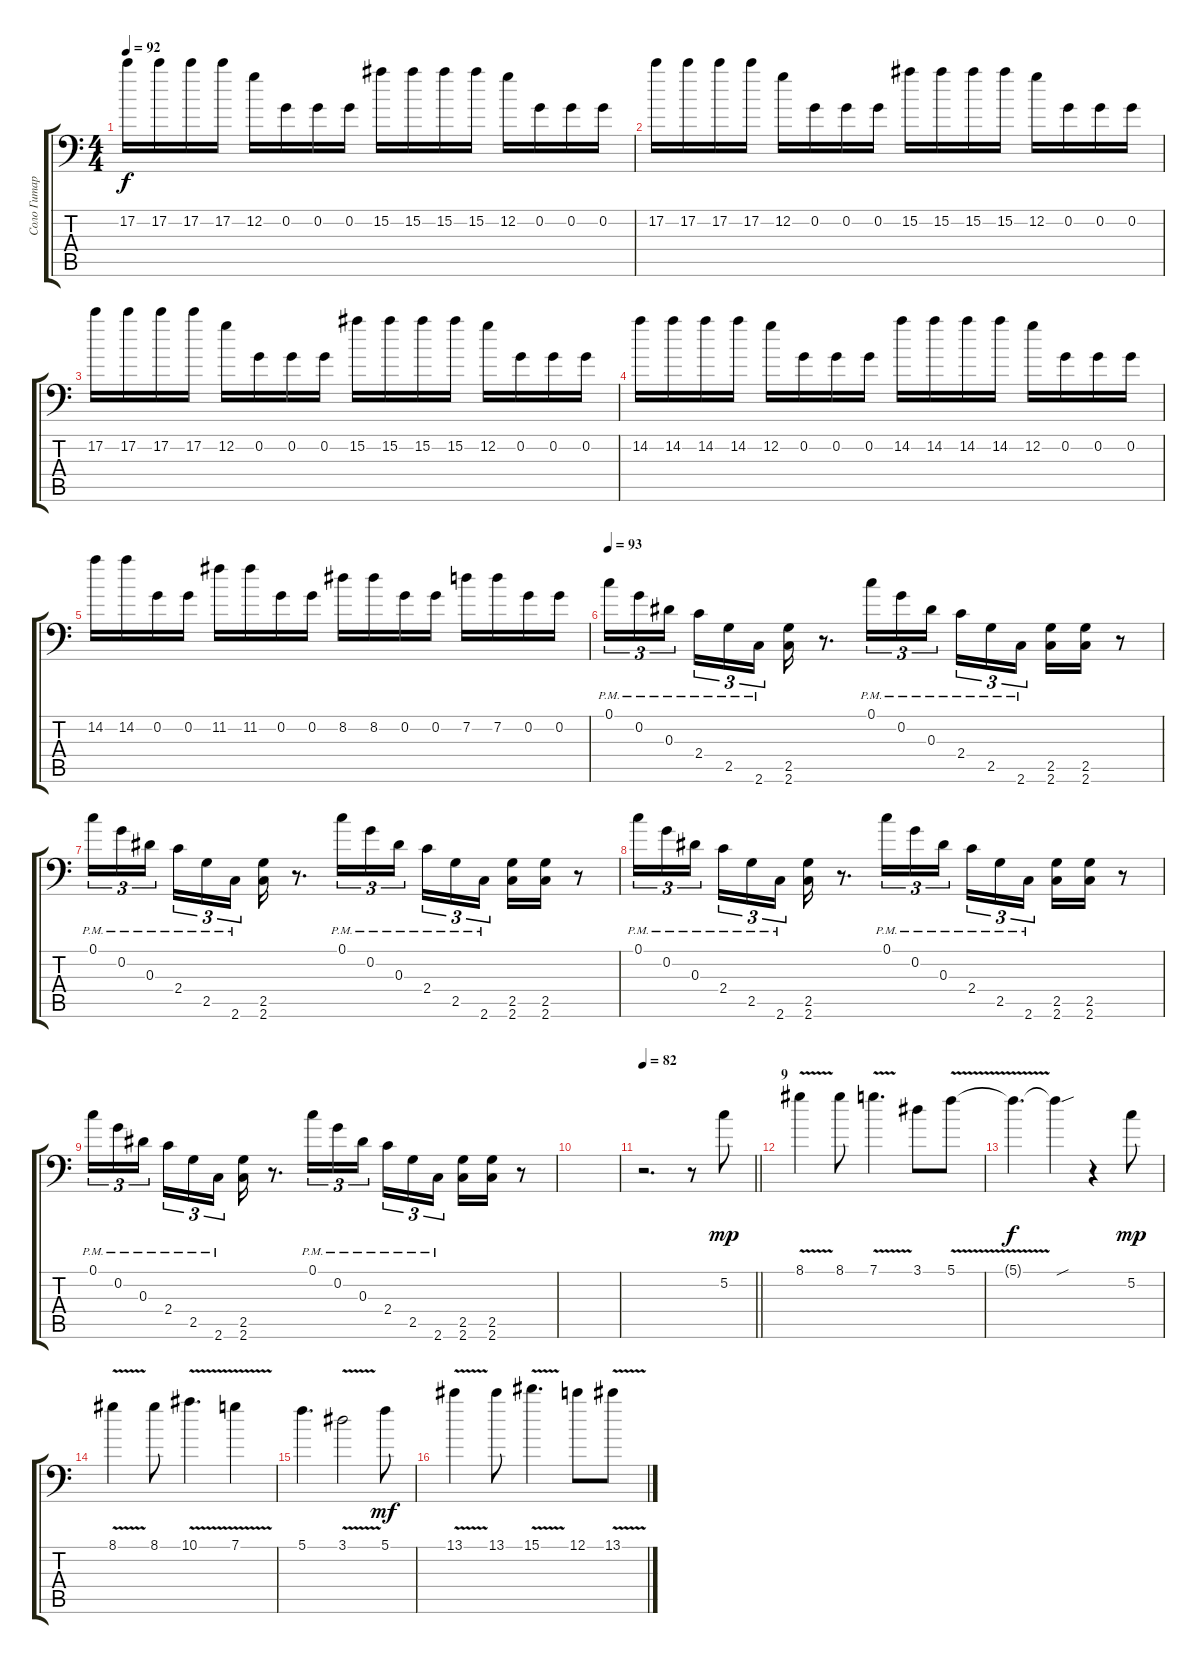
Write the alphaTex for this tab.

\track ("Соло Гитара" "Соло Гитар") {instrument overdrivenguitar}
\staff {score tabs}
\tuning (C4 G3 Eb3 Bb2 F2 Bb1) {hide}
\ts (4 4)
\tempo 92
\clef f4
\ks c
17.2.16{dy f} 17.2.16 17.2.16 17.2.16 12.2.16 0.2.16 0.2.16 0.2.16 15.2.16 15.2.16 15.2.16 15.2.16 12.2.16 0.2.16 0.2.16 0.2.16 |
17.2.16 17.2.16 17.2.16 17.2.16 12.2.16 0.2.16 0.2.16 0.2.16 15.2.16 15.2.16 15.2.16 15.2.16 12.2.16 0.2.16 0.2.16 0.2.16 |
17.2.16 17.2.16 17.2.16 17.2.16 12.2.16 0.2.16 0.2.16 0.2.16 15.2.16 15.2.16 15.2.16 15.2.16 12.2.16 0.2.16 0.2.16 0.2.16 |
14.2.16 14.2.16 14.2.16 14.2.16 12.2.16 0.2.16 0.2.16 0.2.16 14.2.16 14.2.16 14.2.16 14.2.16 12.2.16 0.2.16 0.2.16 0.2.16 |
14.2.16 14.2.16 0.2.16 0.2.16 11.2.16 11.2.16 0.2.16 0.2.16 8.2.16 8.2.16 0.2.16 0.2.16 7.2.16 7.2.16 0.2.16 0.2.16 |
\tempo 93
0.1{pm}.16{tu (3 2)} 0.2{pm}.16{tu (3 2)} 0.3{pm}.16{tu (3 2) beam splitsecondary} 2.4{pm}.16{tu (3 2)} 2.5{pm}.16{tu (3 2)} 2.6{pm}.16{tu (3 2)} (2.5 2.6).16 r.8{d} 0.1{pm}.16{tu (3 2)} 0.2{pm}.16{tu (3 2)} 0.3{pm}.16{tu (3 2) beam splitsecondary} 2.4{pm}.16{tu (3 2)} 2.5{pm}.16{tu (3 2)} 2.6{pm}.16{tu (3 2)} (2.5 2.6).16 (2.5 2.6).16 r.8 |
0.1{pm}.16{tu (3 2)} 0.2{pm}.16{tu (3 2)} 0.3{pm}.16{tu (3 2) beam splitsecondary} 2.4{pm}.16{tu (3 2)} 2.5{pm}.16{tu (3 2)} 2.6{pm}.16{tu (3 2)} (2.5 2.6).16 r.8{d} 0.1{pm}.16{tu (3 2)} 0.2{pm}.16{tu (3 2)} 0.3{pm}.16{tu (3 2) beam splitsecondary} 2.4{pm}.16{tu (3 2)} 2.5{pm}.16{tu (3 2)} 2.6{pm}.16{tu (3 2)} (2.5 2.6).16 (2.5 2.6).16 r.8 |
0.1{pm}.16{tu (3 2)} 0.2{pm}.16{tu (3 2)} 0.3{pm}.16{tu (3 2) beam splitsecondary} 2.4{pm}.16{tu (3 2)} 2.5{pm}.16{tu (3 2)} 2.6{pm}.16{tu (3 2)} (2.5 2.6).16 r.8{d} 0.1{pm}.16{tu (3 2)} 0.2{pm}.16{tu (3 2)} 0.3{pm}.16{tu (3 2) beam splitsecondary} 2.4{pm}.16{tu (3 2)} 2.5{pm}.16{tu (3 2)} 2.6{pm}.16{tu (3 2)} (2.5 2.6).16 (2.5 2.6).16 r.8 |
0.1{pm}.16{tu (3 2)} 0.2{pm}.16{tu (3 2)} 0.3{pm}.16{tu (3 2) beam splitsecondary} 2.4{pm}.16{tu (3 2)} 2.5{pm}.16{tu (3 2)} 2.6{pm}.16{tu (3 2)} (2.5 2.6).16 r.8{d} 0.1{pm}.16{tu (3 2)} 0.2{pm}.16{tu (3 2)} 0.3{pm}.16{tu (3 2) beam splitsecondary} 2.4{pm}.16{tu (3 2)} 2.5{pm}.16{tu (3 2)} 2.6{pm}.16{tu (3 2)} (2.5 2.6).16 (2.5 2.6).16 r.8 |
|
\tempo 82
\barLineRight lightlight
r.2{d} r.8 5.2.8{dy mp} |
\section ("" "9")
8.1{v}.4 8.1.8 7.1{v}.4{d} 3.1.8 5.1{v}.8 |
5.1{t}.4{d dy f} 5.1{sou t}.4 r.4 5.2.8{dy mp} |
8.1{v}.4 8.1.8 10.1{v}.4{d} 7.1{v}.4 |
5.1.4{d} 3.1{v}.2 5.1.8{dy mf} |
13.1{v}.4 13.1.8 15.1{v}.4{d} 12.1.8 13.1{v}.8
